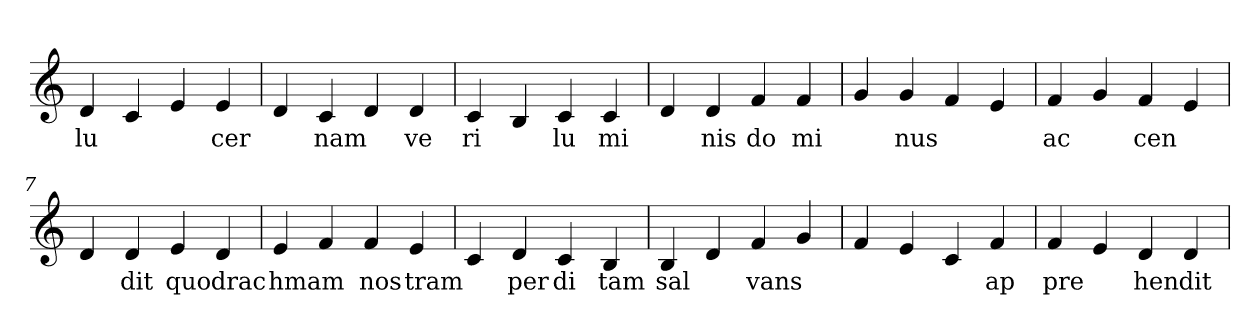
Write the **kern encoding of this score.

**kern	**text
*part1	*part1
*staff1	*staff1
*clefG2	*
=1	=1
4d	lu
4c	.
4e	.
4e	cer
=2	=2
4d	.
4c	nam
4d	.
4d	ve
=3	=3
4c	ri
4B	.
4c	lu
4c	mi
=4	=4
4d	.
4d	nis
4f	do
4f	mi
=5	=5
4g	.
4g	nus
4f	.
4e	.
=6	=6
4f	ac
4g	.
4f	cen
4e	.
=7	=7
4d	.
4d	dit
4e	quo
4d	drac
=8	=8
4e	hmam
4f	.
4f	nos
4e	tram
=9	=9
4c	.
4d	per
4c	di
4B	tam
=10	=10
4B	sal
4d	.
4f	vans
4g	.
=11	=11
4f	.
4e	.
4c	.
4f	ap
=12	=12
4f	pre
4e	.
4d	hen
4d	dit
=	=
*-	*-
